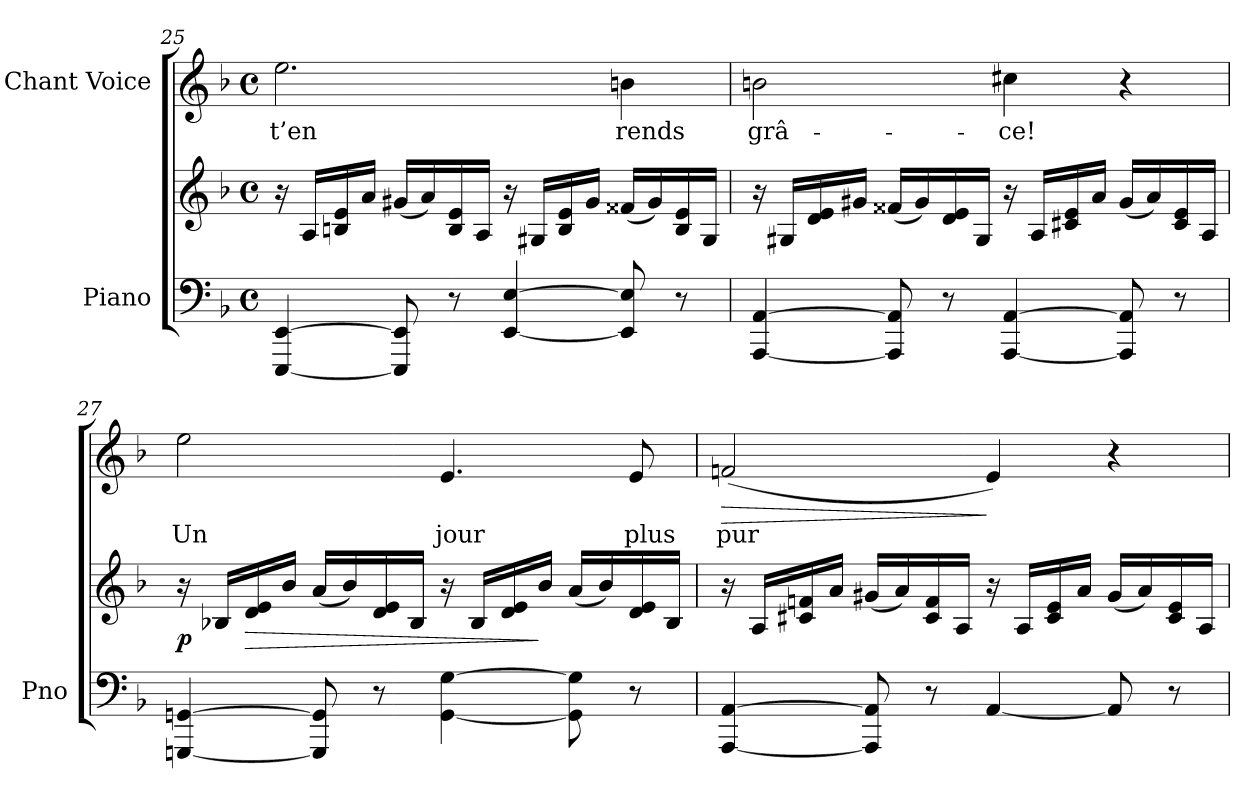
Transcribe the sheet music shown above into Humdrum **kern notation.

**kern	**kern	**dynam	**kern	**text	**dynam
*part2	*part2	*part2	*part1	*part1	*part1
*staff3	*staff2	*staff2/3	*staff1	*staff1	*staff1
*I"Piano	*	*	*I"Chant Voice	*	*
*I'Pno	*	*	*	*	*
!!LO:LB:g=z
*clefF4	*clefG2	*	*clefG2	*	*
*k[b-]	*k[b-]	*	*k[b-]	*	*
*M4/4	*M4/4	*	*M4/4	*	*
*met(c)	*met(c)	*	*met(c)	*	*
=25	=25	=25	=25	=25	=25
!	!	!	!	!LO:LY:b	!
[4EEE/ [4EE/	16r	.	2.ee\	t’en	.
.	16A/LL	.	.	.	.
.	16Bn/ 16e/	.	.	.	.
.	16a/JJ	.	.	.	.
8EEE/] 8EE/]	(16g#X/LL	.	.	.	.
.	16a/)	.	.	.	.
8r	16B/ 16e/	.	.	.	.
.	16A/JJ	.	.	.	.
[4EE/ [4E/	16r	.	.	.	.
.	16G#X/LL	.	.	.	.
.	16B/ 16e/	.	.	.	.
.	16g#/JJ	.	.	.	.
!	!	!	!	!LO:LY:b	!
8EE/] 8E/]	(16f##X/LL	.	4bn\	rends	.
.	16g#/)	.	.	.	.
8r	16B/ 16e/	.	.	.	.
.	16G#/JJ	.	.	.	.
!!LO:LB:g=z
=26	=26	=26	=26	=26	=26
!	!	!	!	!LO:LY:b	!
[4AAA/ [4AA/	16r	.	2bn\	grâ-	.
.	16G#X/LL	.	.	.	.
.	16d/ 16e/	.	.	.	.
.	16g#X/JJ	.	.	.	.
8AAA/] 8AA/]	(16f##X/LL	.	.	.	.
.	16g#/)	.	.	.	.
8r	16d/ 16e/	.	.	.	.
.	16G#/JJ	.	.	.	.
!	!	!	!	!LO:LY:b	!
[4AAA/ [4AA/	16r	.	4cc#X\	-ce!	.
.	16A/LL	.	.	.	.
.	16c#X/ 16e/	.	.	.	.
.	16a/JJ	.	.	.	.
8AAA/] 8AA/]	(16g#/LL	.	4r	.	.
.	16a/)	.	.	.	.
8r	16c#/ 16e/	.	.	.	.
.	16A/JJ	.	.	.	.
!!LO:PB:g=z
=27	=27	=27	=27	=27	=27
!	!	!LO:DY:b	!	!LO:LY:b	!
[4GGGn/ [4GGn/	16r	p	2ee\	Un	.
.	16B-X/LL	.	.	.	.
!	!	!LO:HP:b	!	!	!
.	16d/ 16e/	>	.	.	.
.	16b-/JJ	.	.	.	.
8GGG/] 8GG/]	(16a/LL	.	.	.	.
.	16b-/)	.	.	.	.
8r	16d/ 16e/	.	.	.	.
.	16B-/JJ	.	.	.	.
!	!	!	!	!LO:LY:b	!
[4GG\ [4G\	16r	.	4.e/	jour	.
.	16B-/LL	.	.	.	.
.	16d/ 16e/	.	.	.	.
.	16b-/JJ	]	.	.	.
8GG\] 8G\]	(16a/LL	.	.	.	.
.	16b-/)	.	.	.	.
!	!	!	!	!LO:LY:b	!
8r	16d/ 16e/	.	8e/	plus	.
.	16B-/JJ	.	.	.	.
!!LO:LB:g=z
=28	=28	=28	=28	=28	=28
!	!	!	!	!LO:LY:b	!LO:HP:b
[4AAA/ [4AA/	16r	.	(2fn/	pur	>
.	16A/LL	.	.	.	.
.	16c#X/ 16fn/	.	.	.	.
.	16a/JJ	.	.	.	.
8AAA/] 8AA/]	(16g#X/LL	.	.	.	.
.	16a/)	.	.	.	.
8r	16c#/ 16f/	.	.	.	.
.	16A/JJ	.	.	.	.
[4AA/	16r	.	4e/)	.	]
.	16A/LL	.	.	.	.
.	16c#/ 16e/	.	.	.	.
.	16a/JJ	.	.	.	.
8AA/]	(16g#/LL	.	4r	.	.
.	16a/)	.	.	.	.
8r	16c#/ 16e/	.	.	.	.
.	16A/JJ	.	.	.	.
=	=	=	=	=	=
*-	*-	*-	*-	*-	*-
